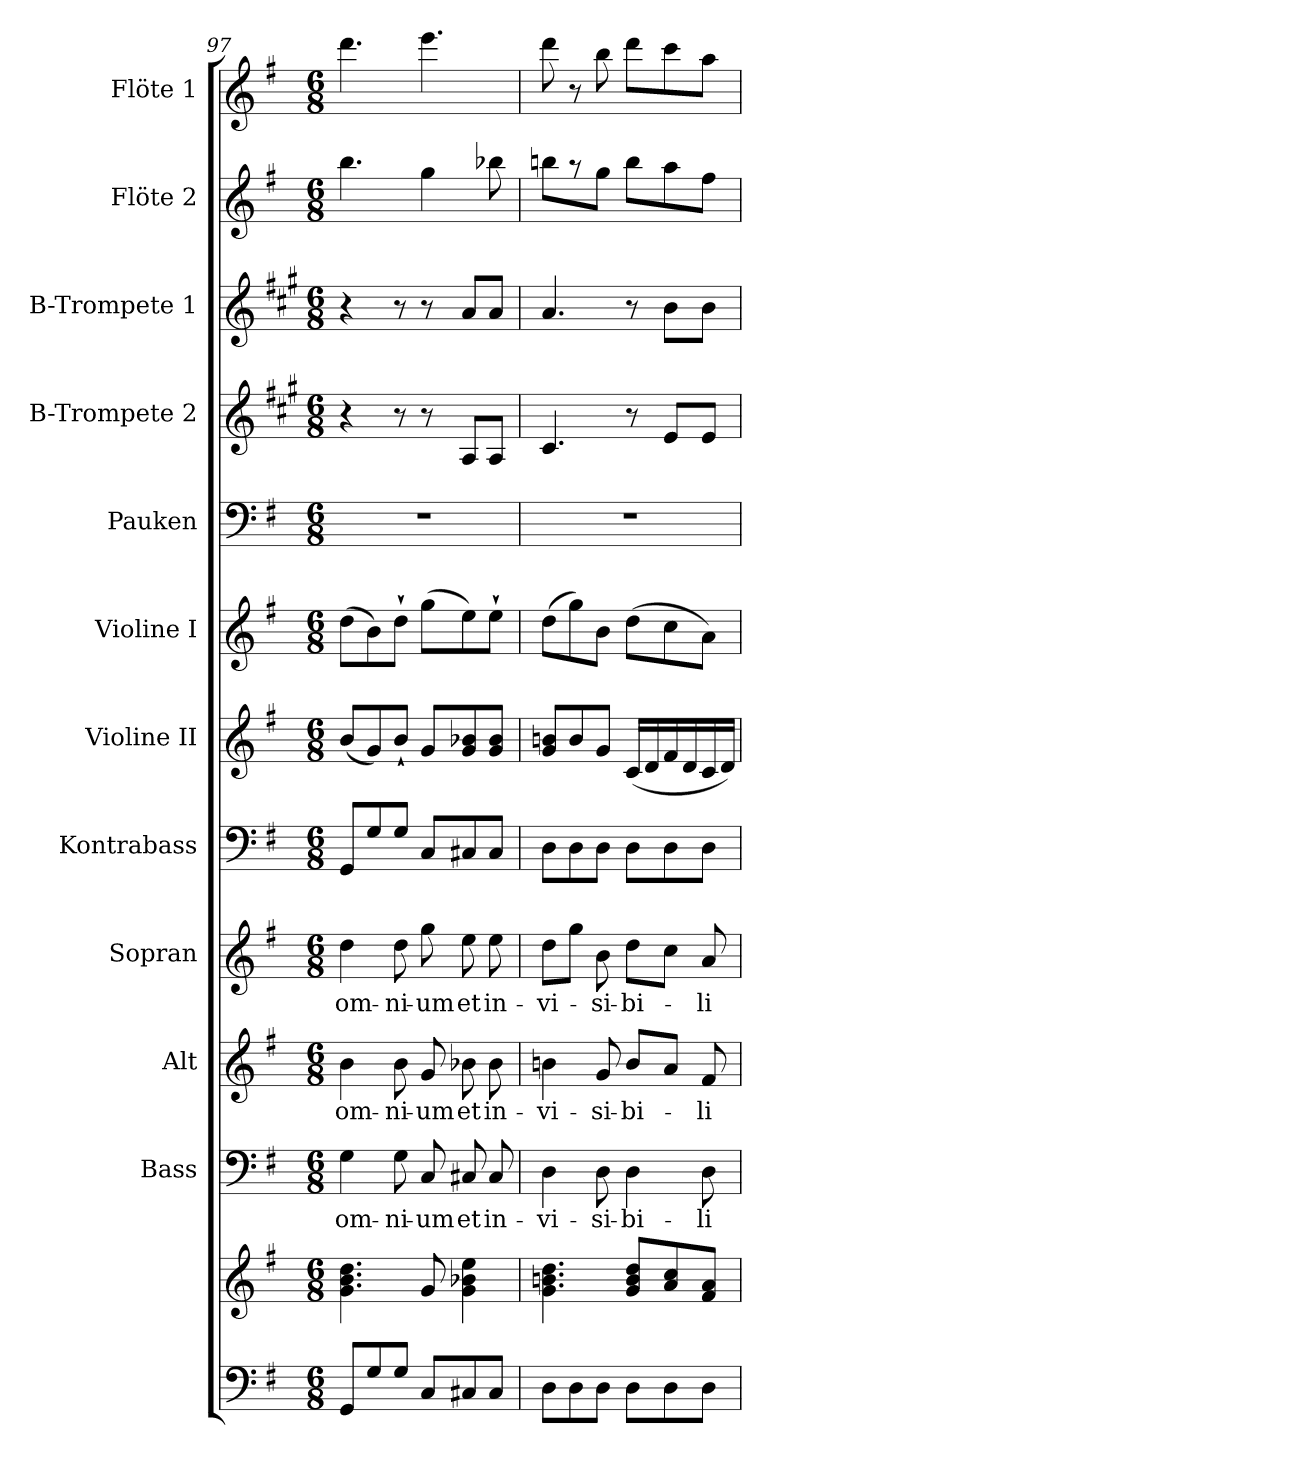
**kern	**kern	**kern	**text	**kern	**text	**kern	**text	**kern	**kern	**kern	**kern	**kern	**kern	**kern	**kern
*part12	*part12	*part11	*part11	*part10	*part10	*part9	*part9	*part8	*part7	*part6	*part5	*part4	*part3	*part2	*part1
*staff13	*staff12	*staff11	*staff11	*staff10	*staff10	*staff9	*staff9	*staff8	*staff7	*staff6	*staff5	*staff4	*staff3	*staff2	*staff1
*	*	*I"Bass	*	*I"Alt	*	*I"Sopran	*	*I"Kontrabass	*I"Violine II	*I"Violine I	*I"Pauken	*I"B-Trompete 2	*I"B-Trompete 1	*I"Flöte 2	*I"Flöte 1
*	*	*I'B.	*	*I'A.	*	*I'S.	*	*I'Kb.	*I'Vl. II	*I'Vl. I	*I'Pk.	*I'B Trp. 2	*I'B Trp. 1	*I'Fl. 2	*I'Fl. 1
*clefF4	*clefG2	*clefF4	*	*clefG2	*	*clefG2	*	*clefF4	*clefG2	*clefG2	*clefF4	*clefG2	*clefG2	*clefG2	*clefG2
*	*	*	*	*	*	*	*	*ITrd7c12	*	*	*	*ITrd1c2	*ITrd1c2	*	*
*k[f#]	*k[f#]	*k[f#]	*	*k[f#]	*	*k[f#]	*	*k[f#]	*k[f#]	*k[f#]	*k[f#]	*k[f#]	*k[f#]	*k[f#]	*k[f#]
*G:	*G:	*G:	*	*G:	*	*G:	*	*G:	*G:	*G:	*G:	*G:	*G:	*G:	*G:
*M6/8	*M6/8	*M6/8	*	*M6/8	*	*M6/8	*	*M6/8	*M6/8	*M6/8	*M6/8	*M6/8	*M6/8	*M6/8	*M6/8
=97	=97	=97	=97	=97	=97	=97	=97	=97	=97	=97	=97	=97	=97	=97	=97
!	!	!	!LO:LY:b	!	!LO:LY:b	!	!LO:LY:b	!	!	!	!	!	!	!	!
8GG/L	4.g\ 4.b\ 4.dd\	4G\	om-	4b\	om-	4dd\	om-	8GGG/L	(<8b/L	(>8dd\L	2.r	4r	4r	4.bb\	4.ddd\
8G/	.	.	.	.	.	.	.	8GG/	8g/)	8b\)	.	.	.	.	.
!	!	!	!LO:LY:b	!	!LO:LY:b	!	!LO:LY:b	!	!	!	!	!	!	!	!
8G/J	.	8G\	-ni-	8b\	-ni-	8dd\	-ni-	8GG/J	8b`</J	8dd`>\J	.	8r	8r	.	.
!	!	!	!LO:LY:b	!	!LO:LY:b	!	!LO:LY:b	!	!	!	!	!	!	!	!
8C/L	8g/	8C/	-um	8g/	-um	8gg\	-um	8CC/L	8g/L	(>8gg\L	.	8r	8r	4gg\	4.eee\
!	!	!	!LO:LY:b	!	!LO:LY:b	!	!LO:LY:b	!	!	!	!	!	!	!	!
8C#X/	4g\ 4b-X\ 4ee\	8C#X/	et	8b-X\	et	8ee\	et	8CC#X/	8g/ 8b-X/	8ee\)	.	8G/L	8g/L	.	.
!	!	!	!LO:LY:b	!	!LO:LY:b	!	!LO:LY:b	!	!	!	!	!	!	!	!
8C#/J	.	8C#/	in-	8b-\	in-	8ee\	in-	8CC#/J	8g/ 8b-/J	8ee`>\J	.	8G/J	8g/J	8bb-X\	.
=98	=98	=98	=98	=98	=98	=98	=98	=98	=98	=98	=98	=98	=98	=98	=98
!	!	!	!LO:LY:b	!	!LO:LY:b	!	!LO:LY:b	!	!	!	!	!	!	!	!
8D\L	4.g\ 4.bn\ 4.dd\	4D\	-vi-	4bn\	-vi-	8dd\L	-vi-	8DD\L	8g/ 8bn/L	(>8dd\L	2.r	4.B/	4.g/	8bbn\L	8ddd\
8D\	.	.	.	.	.	8gg\J	.	8DD\	8b/	8gg\)	.	.	.	8r	8r
!	!	!	!LO:LY:b	!	!LO:LY:b	!	!LO:LY:b	!	!	!	!	!	!	!	!
8D\J	.	8D\	-si-	8g/	-si-	8b\	-si-	8DD\J	8g/J	8b\J	.	.	.	8gg\J	8bb\
!	!	!	!LO:LY:b	!	!LO:LY:b	!	!LO:LY:b	!	!	!	!	!	!	!	!
8D\L	8g/ 8b/ 8dd/L	4D\	-bi-	8b/L	-bi-	8dd\L	-bi-	8DD\L	(<16c/LL	(>8dd\L	.	8r	8r	8bb\L	8ddd\L
.	.	.	.	.	.	.	.	.	16d/	.	.	.	.	.	.
8D\	8a/ 8cc/	.	.	8a/J	.	8cc\J	.	8DD\	16f#/	8cc\	.	8d/L	8a\L	8aa\	8ccc\
.	.	.	.	.	.	.	.	.	16d/	.	.	.	.	.	.
!	!	!	!LO:LY:b	!	!LO:LY:b	!	!LO:LY:b	!	!	!	!	!	!	!	!
8D\J	8f#/ 8a/J	8D\	-li-	8f#/	-li-	8a/	-li-	8DD\J	16c/	8a\J)	.	8d/J	8a\J	8ff#\J	8aa\J
.	.	.	.	.	.	.	.	.	16d/JJ)	.	.	.	.	.	.
=	=	=	=	=	=	=	=	=	=	=	=	=	=	=	=
*-	*-	*-	*-	*-	*-	*-	*-	*-	*-	*-	*-	*-	*-	*-	*-
